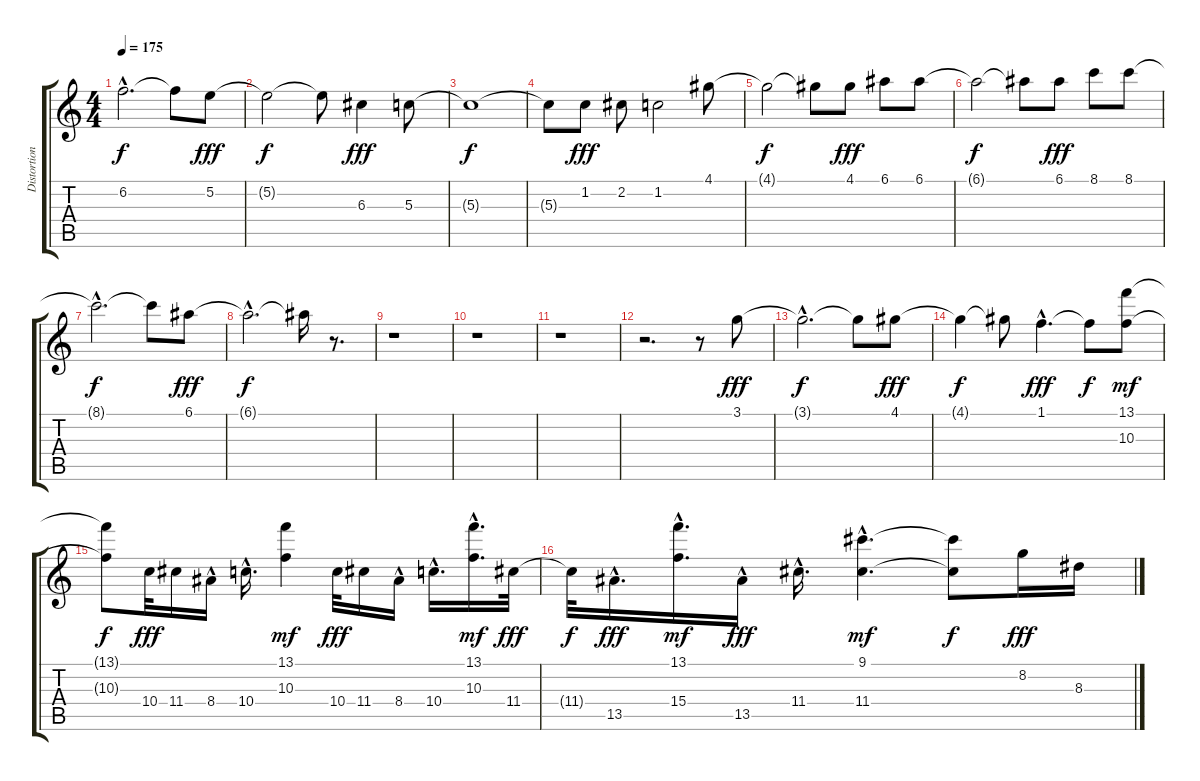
\track ("Distortion guitr" "Distortion") {instrument distortionguitar}
\staff {score tabs}
\tuning (E4 B3 G3 D3 A2 E2) {hide}
\ts (4 4)
\tempo 175
\clef g2
\ks c
6.2{hac t}.2{d dy f} 6.2{t}.8 5.2.8{dy fff} |
5.2{t}.2{dy f} 5.2{t}.8 6.3.4{dy fff} 5.3.8 |
5.3{t}.1{dy f} |
5.3{t}.8 1.2.8{dy fff} 2.2.8 1.2.2 4.1.8 |
4.1{t}.2{dy f} 4.1{t}.8 4.1.8{dy fff} 6.1.8 6.1.8 |
6.1{t}.2{dy f} 6.1{t}.8 6.1.8{dy fff} 8.1.8 8.1.8 |
8.1{hac t}.2{d dy f} 8.1{t}.8 6.1.8{dy fff} |
6.1{hac t}.2{d dy f} 6.1{t}.16 r.8{d} |
r.1 |
r.1 |
r.1 |
r.2{d} r.8 3.1.8{dy fff} |
3.1{hac t}.2{d dy f} 3.1{t}.8 4.1.8{dy fff} |
4.1{t}.4{dy f} 4.1{t}.8 1.1{hac}.4{d dy fff} 1.1{t}.8{dy f} (13.1 10.3).8{dy mf} |
(13.1{t} 10.3{t}).8{dy f} 10.4.32{dy fff} 11.4.16 8.4{hac}.16 10.4{hac}.16{d} (13.1 10.3).4{dy mf} 10.4.32{dy fff} 11.4.16 8.4{hac}.16 10.4{hac}.16{d} (13.1{hac} 10.3{hac}).16{d dy mf} 11.4.32{dy fff} |
11.4{t}.32{dy f} 13.5{hac}.16{d dy fff} (13.1{hac} 15.4{hac}).16{d dy mf} 13.5{hac}.16{dy fff} 11.4{hac}.16{d} (9.1{hac} 11.4{hac}).4{d dy mf} (9.1{t} 11.4{t}).8{dy f} 8.2.16{dy fff} 8.3.16
